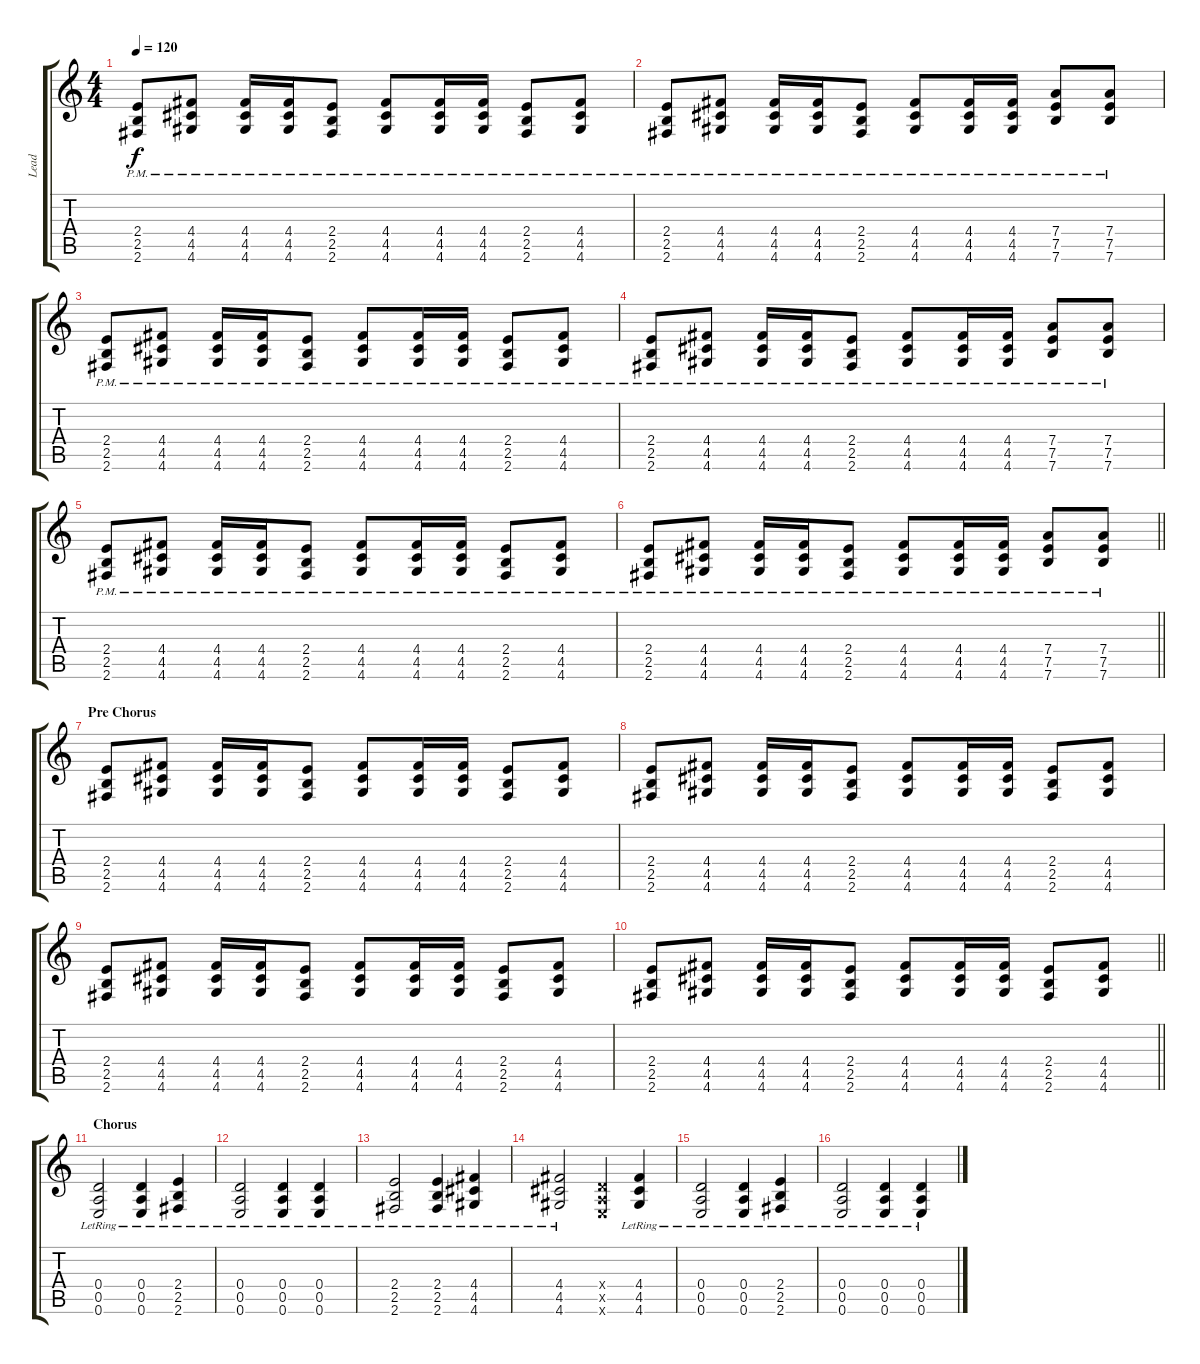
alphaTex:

\track ("Lead" "Lead") {instrument distortionguitar}
\staff {score tabs}
\tuning (E4 B3 G3 D3 A2 E2) {hide}
\ts (4 4)
\tempo 120
\clef g2
\ks c
(2.4{pm} 2.5{pm} 2.6{pm}).8{dy f} (4.4{pm} 4.5{pm} 4.6{pm}).8 (4.4{pm} 4.5{pm} 4.6{pm}).16 (4.4{pm} 4.5{pm} 4.6{pm}).16 (2.4{pm} 2.5{pm} 2.6{pm}).8 (4.4{pm} 4.5{pm} 4.6{pm}).8 (4.4{pm} 4.5{pm} 4.6{pm}).16 (4.4{pm} 4.5{pm} 4.6{pm}).16 (2.4{pm} 2.5{pm} 2.6{pm}).8 (4.4{pm} 4.5{pm} 4.6{pm}).8 |
(2.4{pm} 2.5{pm} 2.6{pm}).8 (4.4{pm} 4.5{pm} 4.6{pm}).8 (4.4{pm} 4.5{pm} 4.6{pm}).16 (4.4{pm} 4.5{pm} 4.6{pm}).16 (2.4{pm} 2.5{pm} 2.6{pm}).8 (4.4{pm} 4.5{pm} 4.6{pm}).8 (4.4{pm} 4.5{pm} 4.6{pm}).16 (4.4{pm} 4.5{pm} 4.6{pm}).16 (7.4{pm} 7.5{pm} 7.6{pm}).8 (7.4{pm} 7.5{pm} 7.6{pm}).8 |
(2.4{pm} 2.5{pm} 2.6{pm}).8 (4.4{pm} 4.5{pm} 4.6{pm}).8 (4.4{pm} 4.5{pm} 4.6{pm}).16 (4.4{pm} 4.5{pm} 4.6{pm}).16 (2.4{pm} 2.5{pm} 2.6{pm}).8 (4.4{pm} 4.5{pm} 4.6{pm}).8 (4.4{pm} 4.5{pm} 4.6{pm}).16 (4.4{pm} 4.5{pm} 4.6{pm}).16 (2.4{pm} 2.5{pm} 2.6{pm}).8 (4.4{pm} 4.5{pm} 4.6{pm}).8 |
(2.4{pm} 2.5{pm} 2.6{pm}).8 (4.4{pm} 4.5{pm} 4.6{pm}).8 (4.4{pm} 4.5{pm} 4.6{pm}).16 (4.4{pm} 4.5{pm} 4.6{pm}).16 (2.4{pm} 2.5{pm} 2.6{pm}).8 (4.4{pm} 4.5{pm} 4.6{pm}).8 (4.4{pm} 4.5{pm} 4.6{pm}).16 (4.4{pm} 4.5{pm} 4.6{pm}).16 (7.4{pm} 7.5{pm} 7.6{pm}).8 (7.4{pm} 7.5{pm} 7.6{pm}).8 |
(2.4{pm} 2.5{pm} 2.6{pm}).8 (4.4{pm} 4.5{pm} 4.6{pm}).8 (4.4{pm} 4.5{pm} 4.6{pm}).16 (4.4{pm} 4.5{pm} 4.6{pm}).16 (2.4{pm} 2.5{pm} 2.6{pm}).8 (4.4{pm} 4.5{pm} 4.6{pm}).8 (4.4{pm} 4.5{pm} 4.6{pm}).16 (4.4{pm} 4.5{pm} 4.6{pm}).16 (2.4{pm} 2.5{pm} 2.6{pm}).8 (4.4{pm} 4.5{pm} 4.6{pm}).8 |
\barLineRight lightlight
(2.4{pm} 2.5{pm} 2.6{pm}).8 (4.4{pm} 4.5{pm} 4.6{pm}).8 (4.4{pm} 4.5{pm} 4.6{pm}).16 (4.4{pm} 4.5{pm} 4.6{pm}).16 (2.4{pm} 2.5{pm} 2.6{pm}).8 (4.4{pm} 4.5{pm} 4.6{pm}).8 (4.4{pm} 4.5{pm} 4.6{pm}).16 (4.4{pm} 4.5{pm} 4.6{pm}).16 (7.4{pm} 7.5{pm} 7.6{pm}).8 (7.4{pm} 7.5{pm} 7.6{pm}).8 |
\section ("" "Pre Chorus")
(2.4 2.5 2.6).8 (4.4 4.5 4.6).8 (4.4 4.5 4.6).16 (4.4 4.5 4.6).16 (2.4 2.5 2.6).8 (4.4 4.5 4.6).8 (4.4 4.5 4.6).16 (4.4 4.5 4.6).16 (2.4 2.5 2.6).8 (4.4 4.5 4.6).8 |
(2.4 2.5 2.6).8 (4.4 4.5 4.6).8 (4.4 4.5 4.6).16 (4.4 4.5 4.6).16 (2.4 2.5 2.6).8 (4.4 4.5 4.6).8 (4.4 4.5 4.6).16 (4.4 4.5 4.6).16 (2.4 2.5 2.6).8 (4.4 4.5 4.6).8 |
(2.4 2.5 2.6).8 (4.4 4.5 4.6).8 (4.4 4.5 4.6).16 (4.4 4.5 4.6).16 (2.4 2.5 2.6).8 (4.4 4.5 4.6).8 (4.4 4.5 4.6).16 (4.4 4.5 4.6).16 (2.4 2.5 2.6).8 (4.4 4.5 4.6).8 |
\barLineRight lightlight
(2.4 2.5 2.6).8 (4.4 4.5 4.6).8 (4.4 4.5 4.6).16 (4.4 4.5 4.6).16 (2.4 2.5 2.6).8 (4.4 4.5 4.6).8 (4.4 4.5 4.6).16 (4.4 4.5 4.6).16 (2.4 2.5 2.6).8 (4.4 4.5 4.6).8 |
\section ("" "Chorus")
(0.4{lr} 0.5{lr} 0.6{lr}).2 (0.4{lr} 0.5{lr} 0.6{lr}).4 (2.4{lr} 2.5{lr} 2.6{lr}).4 |
(0.4{lr} 0.5{lr} 0.6{lr}).2 (0.4{lr} 0.5{lr} 0.6{lr}).4 (0.4{lr} 0.5{lr} 0.6{lr}).4 |
(2.4{lr} 2.5{lr} 2.6{lr}).2 (2.4{lr} 2.5{lr} 2.6{lr}).4 (4.4{lr} 4.5{lr} 4.6{lr}).4 |
(4.4{lr} 4.5{lr} 4.6{lr}).2 (0.4{x} 0.5{x} 0.6{x}).4 (4.4{lr} 4.5{lr} 4.6{lr}).4 |
(0.4{lr} 0.5{lr} 0.6{lr}).2 (0.4{lr} 0.5{lr} 0.6{lr}).4 (2.4{lr} 2.5{lr} 2.6{lr}).4 |
(0.4{lr} 0.5{lr} 0.6{lr}).2 (0.4{lr} 0.5{lr} 0.6{lr}).4 (0.4{lr} 0.5{lr} 0.6{lr}).4
